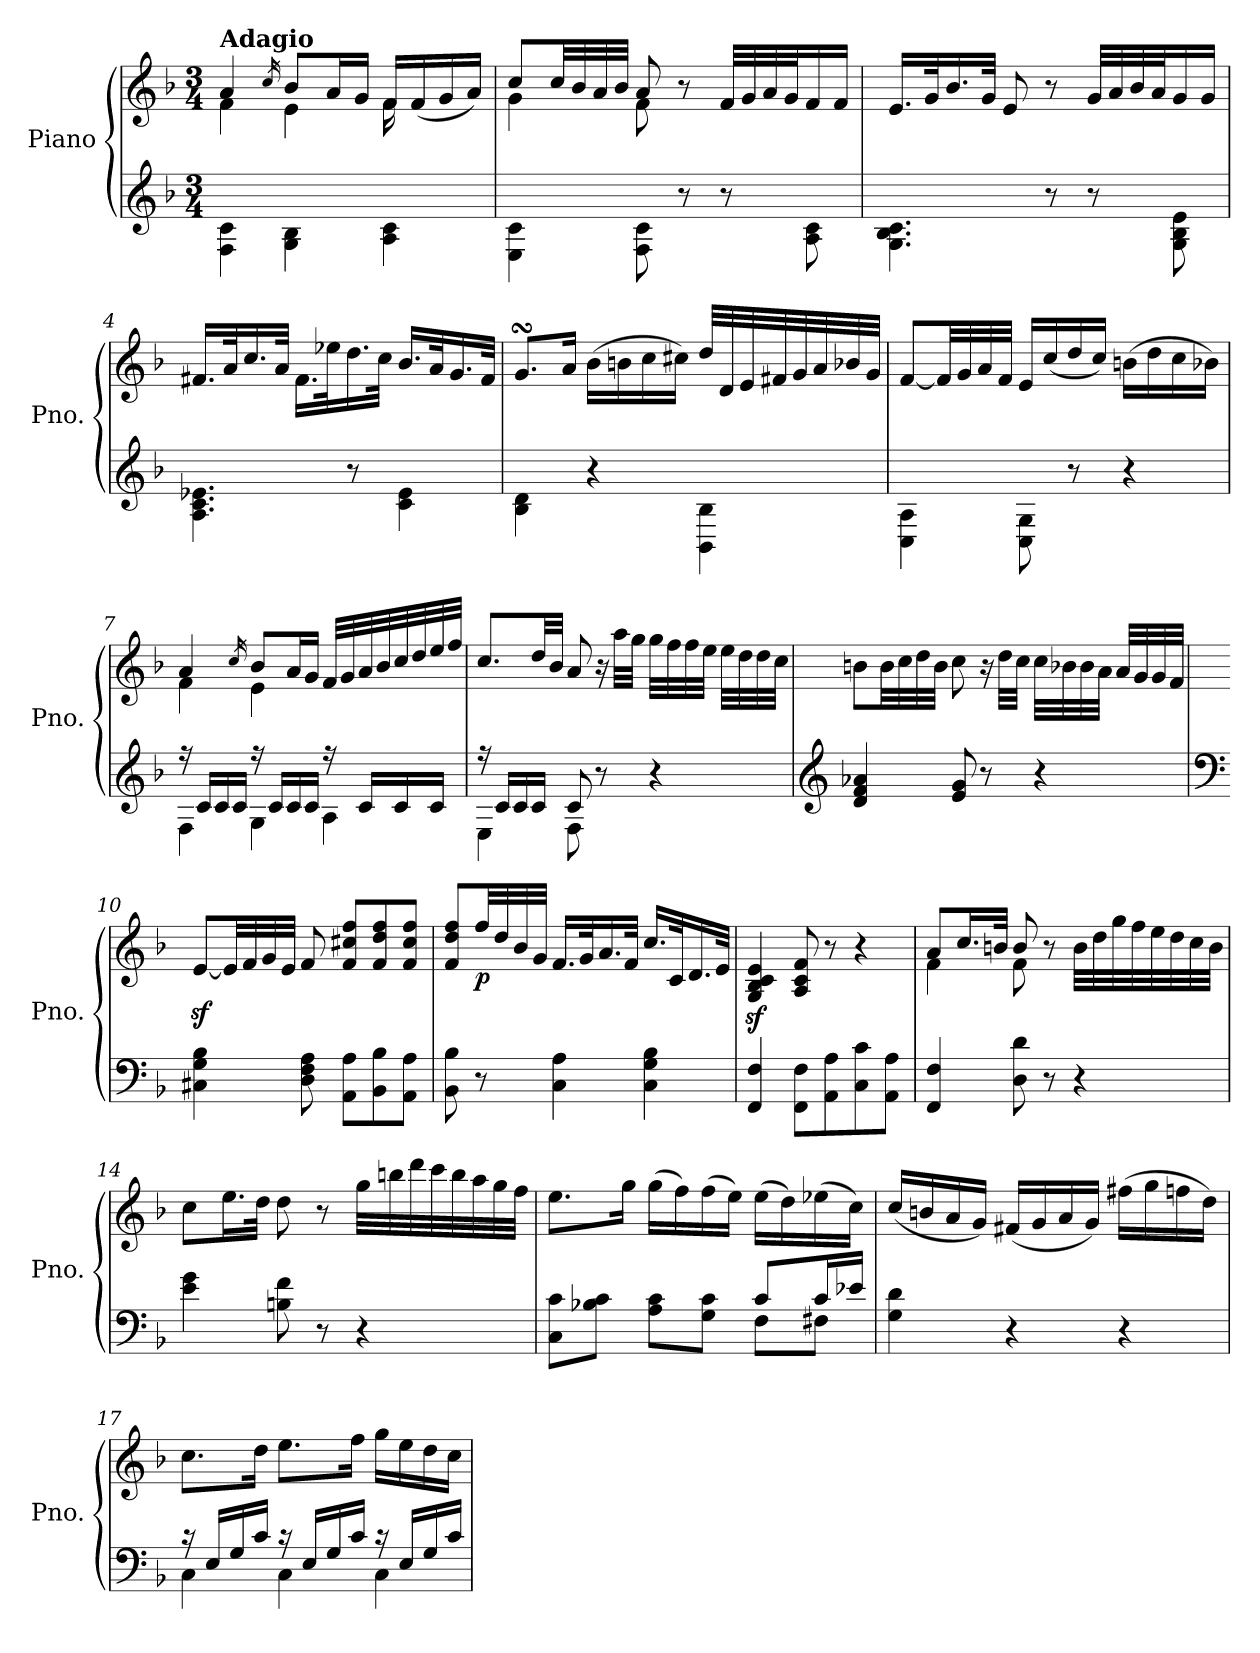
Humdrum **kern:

**kern	**kern	**dynam
*part1	*part1	*part1
*staff2	*staff1	*staff1/2
*I"Piano	*	*
*I'Pno.	*	*
*clefG2	*clefG2	*
*k[b-]	*k[b-]	*
*F:	*F:	*
*M3/4	*M3/4	*
*MM60	*MM60	*
=1	=1	=1
*	*^	*
!	!LO:TX:a:B:t=Adagio	!	!
4F\ 4c\	4a/	4f\	.
.	16qcc/	.	.
4G\ 4B-\	8b-/L	4e\	.
.	16a/L	.	.
.	16g/JJ	.	.
4A\ 4c\	16f/LL	16f\	.
.	(16f/	16ryy	.
.	16g/	8ryy	.
.	16a/JJ)	.	.
=2	=2	=2	=2
4E\ 4c\	8cc/L	4g\	.
.	32cc/LL	.	.
.	32b-/	.	.
.	32a/	.	.
.	32b-/JJJ	.	.
8F\ 8c\	8a/	8f\	.
8r	8r	8ryy	.
8r	32f/LLL	4ryy	.
.	32g/	.	.
.	32a/	.	.
.	32g/J	.	.
8A\ 8c\	16f/	.	.
.	16f/JJ	.	.
*	*v	*v	*
=3	=3	=3
4.G\ 4.B-\ 4.c\	16.e/LL	.
.	32g/K	.
.	16.b-/	.
.	32g/JJk	.
.	8e/	.
8r	8r	.
8r	32g/LLL	.
.	32a/	.
.	32b-/	.
.	32a/J	.
8G\ 8B-\ 8e\	16g/	.
.	16g/JJ	.
!!LO:LB:g=z
=4	=4	=4
4.A\ 4.c\ 4.e-X\	16.f#X/LL	.
.	32a/K	.
.	16.cc/	.
.	32a/JJk	.
.	16.f#\LL	.
.	32ee-X\K	.
8r	16.dd\	.
.	32cc\JJk	.
4c\ 4e-\	16.b-/LL	.
.	32a/K	.
.	16.g/	.
.	32f#/JJk	.
!!LO:LB:g=z
=5	=5	=5
4B-\ 4d\	8.gsSSS/L	.
.	16a/Jk	.
4r	(16b-\LL	.
.	16bn\	.
.	16cc\	.
.	16cc#X\JJ)	.
4BB-\ 4B-\	32dd/LLL	.
.	32d/	.
.	32e/	.
.	32f#X/	.
.	32g/	.
.	32a/	.
.	32b-X/	.
.	32g/JJJ	.
=6	=6	=6
4C\ 4A\	[8f/L	.
.	32f/LL]	.
.	32g/	.
.	32a/	.
.	32f/JJJ	.
8C\ 8G\	16e/LL	.
.	(16cc/	.
8r	16dd/	.
.	16cc/JJ)	.
4r	(16bn\LL	.
.	16dd\	.
.	16cc\	.
.	16b-X\JJ)	.
!!LO:LB:g=z
=7	=7	=7
*^	*^	*
16r	4F\	4a/	4f\	.
16c/LL	.	.	.	.
16c/	.	.	.	.
16c/JJ	.	.	.	.
.	.	16qcc/	.	.
16r	4G\	8b-/L	4e\	.
16c/LL	.	.	.	.
16c/	.	16a/L	.	.
16c/JJ	.	16g/JJ	.	.
16r	4A\	32f/LLL	4ryy	.
.	.	32g/	.	.
16c/LL	.	32a/	.	.
.	.	32b-/	.	.
16c/	.	32cc/	.	.
.	.	32dd/	.	.
16c/JJ	.	32ee/	.	.
.	.	32ff/JJJ	.	.
*	*	*v	*v	*
!!LO:LB:g=z
=8	=8	=8	=8
16r	4E\	8.cc/L	.
16c/LL	.	.	.
16c/	.	.	.
16c/JJ	.	32dd/LL	.
.	.	32b-/JJJ	.
8c/	8F\	8a/	.
8r	8ryy	16r	.
.	.	32aa\LLL	.
.	.	32gg\JJJ	.
4r	4ryy	32gg\LLL	.
.	.	32ff\	.
.	.	32ff\	.
.	.	32ee\JJJ	.
.	.	32ee\LLL	.
.	.	32dd\	.
.	.	32dd\	.
.	.	32cc\JJJ	.
*v	*v	*	*
=9	=9	=9
*clefG2	*	*
4d/ 4f/ 4a-X/	8bn\L	.
.	32b\LL	.
.	32cc\	.
.	32dd\	.
.	32b\JJJ	.
8e/ 8g/	8cc\	.
8r	16r	.
.	32dd\LLL	.
.	32cc\JJJ	.
4r	32cc\LLL	.
.	32b-X\	.
.	32b-\	.
.	32a\JJJ	.
.	32a/LLL	.
.	32g/	.
.	32g/	.
.	32f/JJJ	.
!!LO:LB:g=z
=10	=10	=10
*clefF4	*	*
4C#X\ 4G\ 4B-\	[8ez</L	.
.	32e/LL]	.
.	32f/	.
.	32g/	.
.	32e/JJJ	.
8D\ 8F\ 8A\	8f/	.
8AA\ 8A\L	8f/ 8cc#X/ 8ff/L	.
8BB-\ 8B-\	8f/ 8dd/ 8ff/	.
8AA\ 8A\J	8f/ 8cc#/ 8ff/J	.
!!LO:PB:g=z
=11	=11	=11
8BB-\ 8B-\	8f/ 8dd/ 8ff/L	.
!	!	!LO:DY:b
8r	32ff/LL	p
.	32dd/	.
.	32b-/	.
.	32g/JJJ	.
4C\ 4A\	16.f/LL	.
.	32g/K	.
.	16.a/	.
.	32f/JJk	.
4C\ 4G\ 4B-\	16.cc/LL	.
.	32c/K	.
.	16.d/	.
.	32e/JJk	.
=12	=12	=12
4FF/ 4F/	4G/z< 4B-/z< 4c/z< 4e/z<	.
8FF\ 8F\L	8A/ 8c/ 8f/	.
8AA\ 8A\	8r	.
8C\ 8c\	4r	.
8AA\ 8A\J	.	.
=13	=13	=13
*	*^	*
4FF/ 4F/	8a/L	4f\	.
.	16.cc/L	.	.
.	32bn/JJk	.	.
8D\ 8d\	8b/	8f\	.
8r	8r	8ryy	.
4r	32b\LLL	4ryy	.
.	32dd\	.	.
.	32gg\	.	.
.	32ff\	.	.
.	32ee\	.	.
.	32dd\	.	.
.	32cc\	.	.
.	32b\JJJ	.	.
*	*v	*v	*
!!LO:LB:g=z
=14	=14	=14
4e\ 4g\	8cc\L	.
.	16.ee\L	.
.	32dd\JJk	.
8Bn\ 8f\	8dd\	.
8r	8r	.
4r	32gg\LLL	.
.	32bbn\	.
.	32ddd\	.
.	32ccc\	.
.	32bb\	.
.	32aa\	.
.	32gg\	.
.	32ff\JJJ	.
!!LO:LB:g=z
=15	=15	=15
*^	*	*
8C\ 8c\L	2ryy	8.ee\L	.
8B-X\ 8c\J	.	.	.
.	.	16gg\Jk	.
8A\ 8c\L	.	(16gg\LL	.
.	.	16ff\)	.
8G\ 8c\J	.	(16ff\	.
.	.	16ee\JJ)	.
8c/L	8F\L	(16ee\LL	.
.	.	16dd\)	.
16c/L	8F#X\J	(16ee-X\	.
16e-X/JJ	.	16cc\JJ)	.
*v	*v	*	*
=16	=16	=16
4G\ 4d\	(16cc/LL	.
.	16bn/	.
.	16a/	.
.	16g/JJ)	.
4r	(16f#X/LL	.
.	16g/	.
.	16a/	.
.	16g/JJ)	.
4r	(16ff#X\LL	.
.	16gg\	.
.	16ffn\	.
.	16dd\JJ)	.
=17	=17	=17
*^	*	*
16r	4C\	8.cc\L	.
16E/LL	.	.	.
16G/	.	.	.
16c/JJ	.	16dd\Jk	.
16r	4C\	8.ee\L	.
16E/LL	.	.	.
16G/	.	.	.
16c/JJ	.	16ff\Jk	.
16r	4C\	16gg\LL	.
16E/LL	.	16ee\	.
16G/	.	16dd\	.
16c/JJ	.	16cc\JJ	.
*v	*v	*	*
=	=	=
*-	*-	*-
